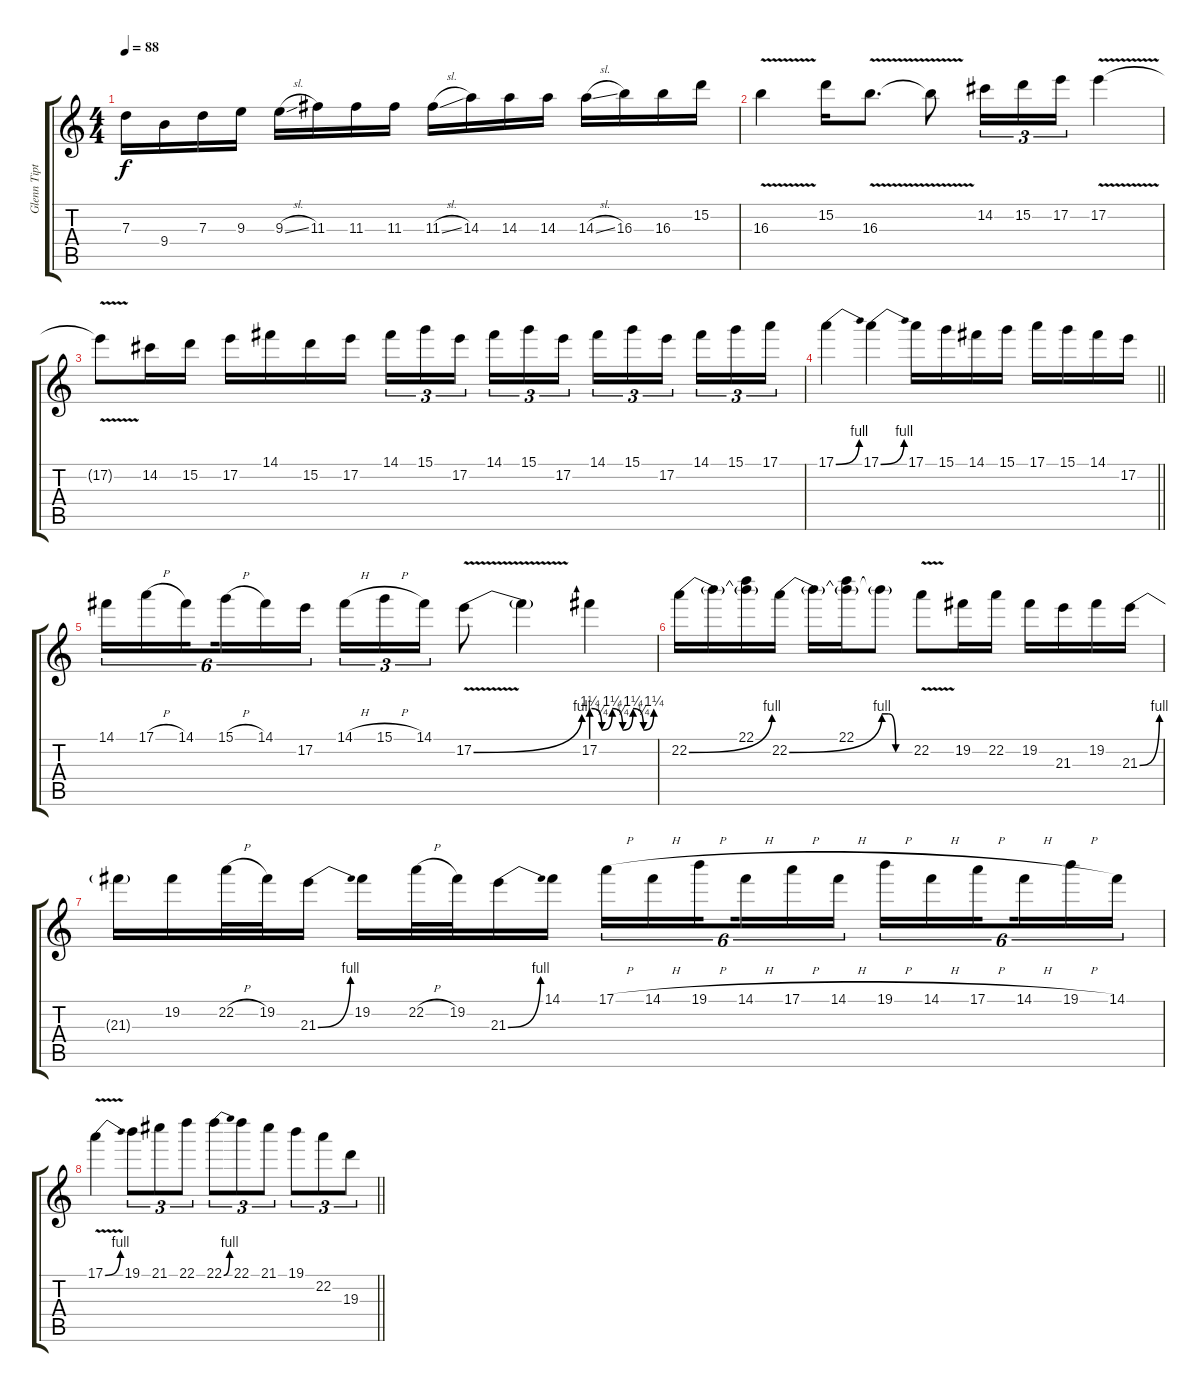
\track ("Glenn Tipton" "Glenn Tipt") {instrument distortionguitar}
\staff {score tabs}
\tuning (E4 B3 G3 D3 A2 E2) {hide}
\ts (4 4)
\tempo 88
\clef g2
\ks c
7.3.16{dy f} 9.4.16 7.3.16 9.3.16 9.3{sl}.16 11.3.16 11.3.16 11.3.16 11.3{sl}.16 14.3.16 14.3.16 14.3.16 14.3{sl}.16 16.3.16 16.3.16 15.2.16 |
16.3{v}.4 15.2.16 16.3{v}.8{d} 16.3{t}.8 14.2.16{tu (3 2)} 15.2.16{tu (3 2)} 17.2.16{tu (3 2)} 17.2{v}.4 |
17.2{t}.8 14.2.16 15.2.16 17.2.16 14.1.16 15.2.16 17.2.16 14.1.16{tu (3 2)} 15.1.16{tu (3 2)} 17.2.16{tu (3 2) beam splitsecondary} 14.1.16{tu (3 2)} 15.1.16{tu (3 2)} 17.2.16{tu (3 2)} 14.1.16{tu (3 2)} 15.1.16{tu (3 2)} 17.2.16{tu (3 2) beam splitsecondary} 14.1.16{tu (3 2)} 15.1.16{tu (3 2)} 17.1.16{tu (3 2)} |
\barLineRight lightlight
17.1{be (bend 0 0 60 4)}.4 17.1{be (bend 0 0 60 4)}.4 17.1.16 15.1.16 14.1.16 15.1.16 17.1.16 15.1.16 14.1.16 17.2.16 |
14.1.16{tu (6 4)} 17.1{h}.16{tu (6 4)} 14.1.16{tu (6 4) beam splitsecondary} 15.1{h}.16{tu (6 4)} 14.1.16{tu (6 4)} 17.2.16{tu (6 4)} 14.1{h}.16{tu (3 2)} 15.1{h}.16{tu (3 2)} 14.1.16{tu (3 2)} 17.2{be (bend 0 0 60 4) v}.8 17.2{t}.4 17.2{be (custom 0 5 10 1 20 5 30 1 40 5 50 1 60 5)}.4 |
22.2{be (bend 0 0 60 4)}.16 22.2{t}.16 (22.1 22.2{t}).16 22.2{be (bend 0 0 60 4)}.16 22.2{t}.16 (22.1 22.2{t}).16 22.2{be (custom 0 4 15 4 30 0 60 0) t}.8 22.2{v}.8 19.2.16 22.2.16 19.2.16 21.3.16 19.2.16 21.3{be (bend 0 0 60 4)}.16 |
21.3{t}.16 19.2.16 22.2{h}.32 19.2.32 21.3{be (bend 0 0 60 4)}.16 19.2.16 22.2{h}.32 19.2.32 21.3{be (bend 0 0 60 4)}.16 14.1.16 17.1{h}.16{tu (6 4)} 14.1{h}.16{tu (6 4)} 19.1{h}.16{tu (6 4) beam splitsecondary} 14.1{h}.16{tu (6 4)} 17.1{h}.16{tu (6 4)} 14.1{h}.16{tu (6 4)} 19.1{h}.16{tu (6 4)} 14.1{h}.16{tu (6 4)} 17.1{h}.16{tu (6 4) beam splitsecondary} 14.1{h}.16{tu (6 4)} 19.1{h}.16{tu (6 4)} 14.1.16{tu (6 4)} |
\barLineRight lightlight
17.1{be (bend 0 0 60 4) v}.4 19.1.8{tu (3 2)} 21.1.8{tu (3 2)} 22.1.8{tu (3 2)} 22.1{be (bend 0 0 60 4)}.8{tu (3 2)} 22.1.8{tu (3 2)} 21.1.8{tu (3 2)} 19.1.8{tu (3 2)} 22.2.8{tu (3 2)} 19.3.8{tu (3 2)}
